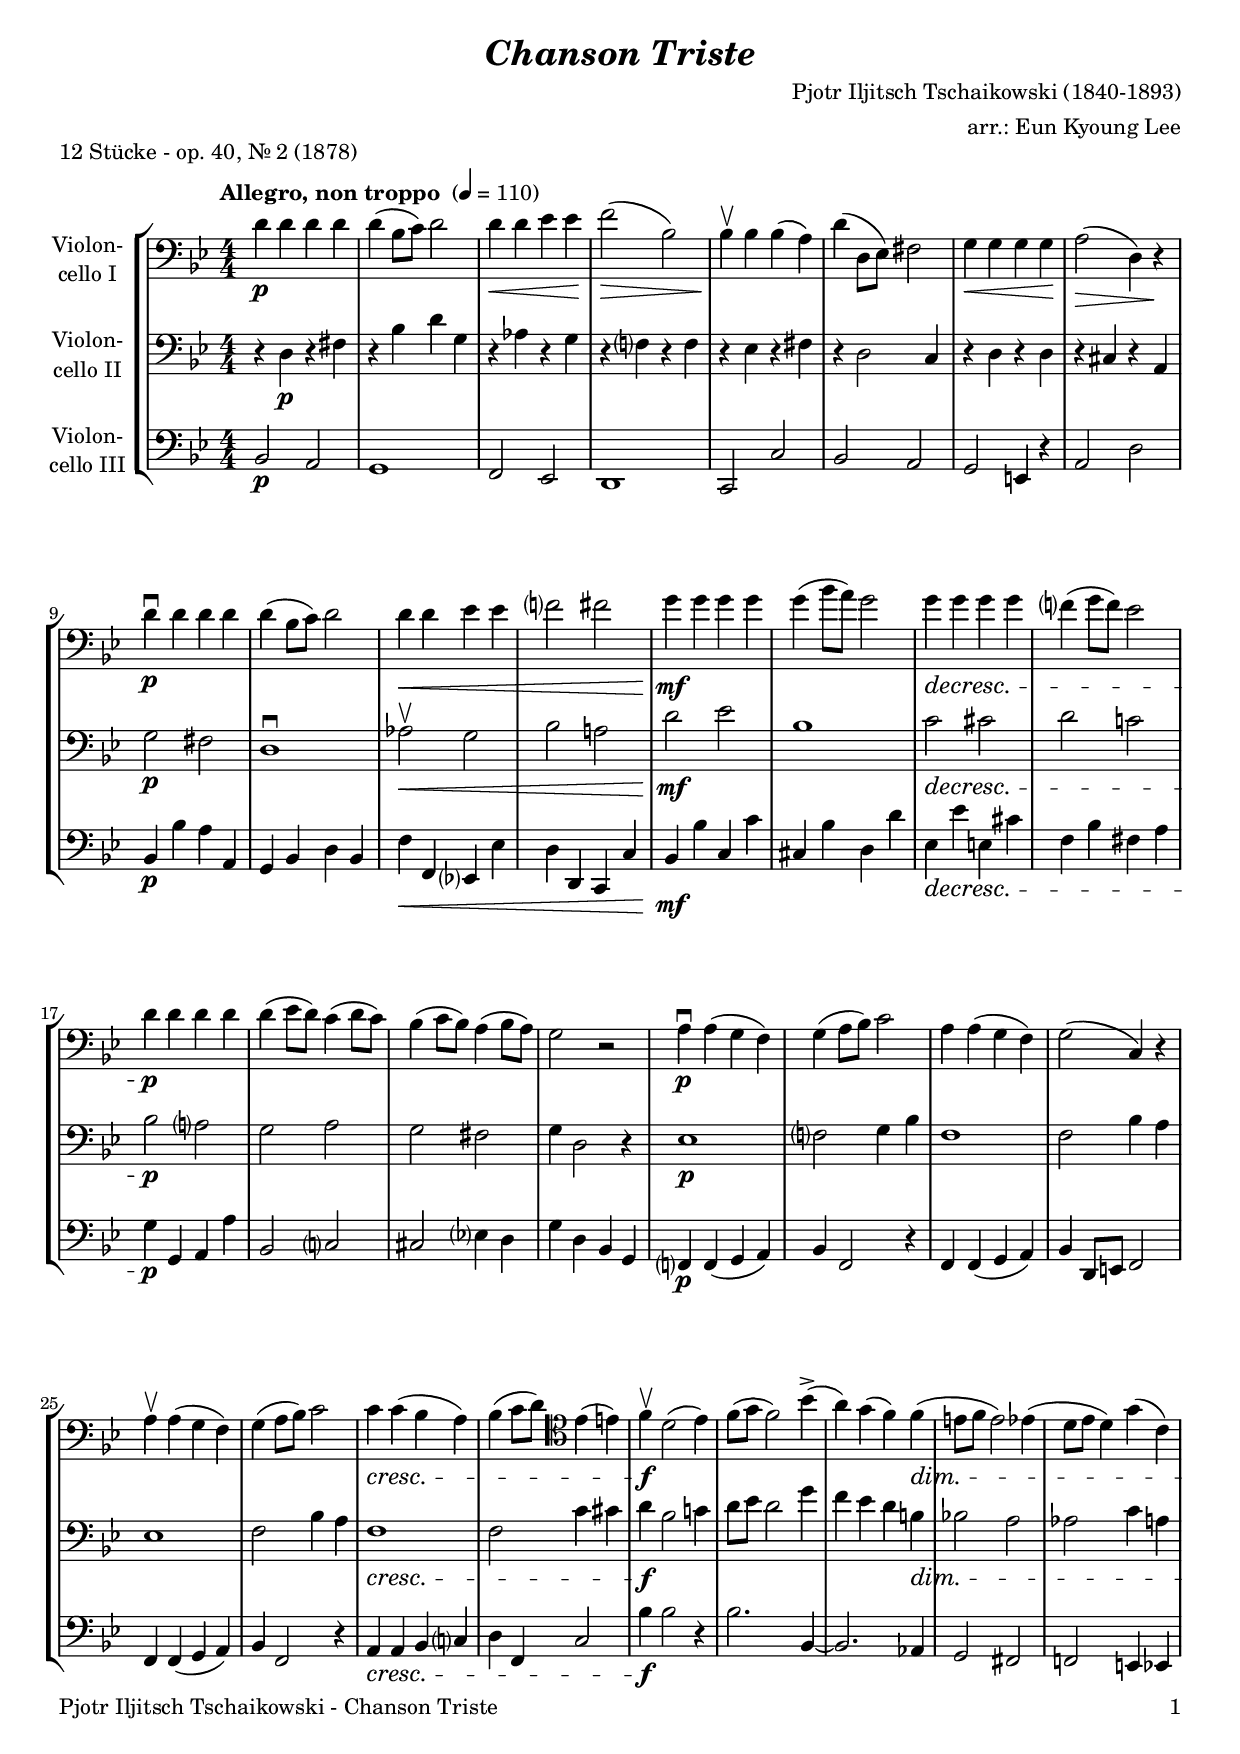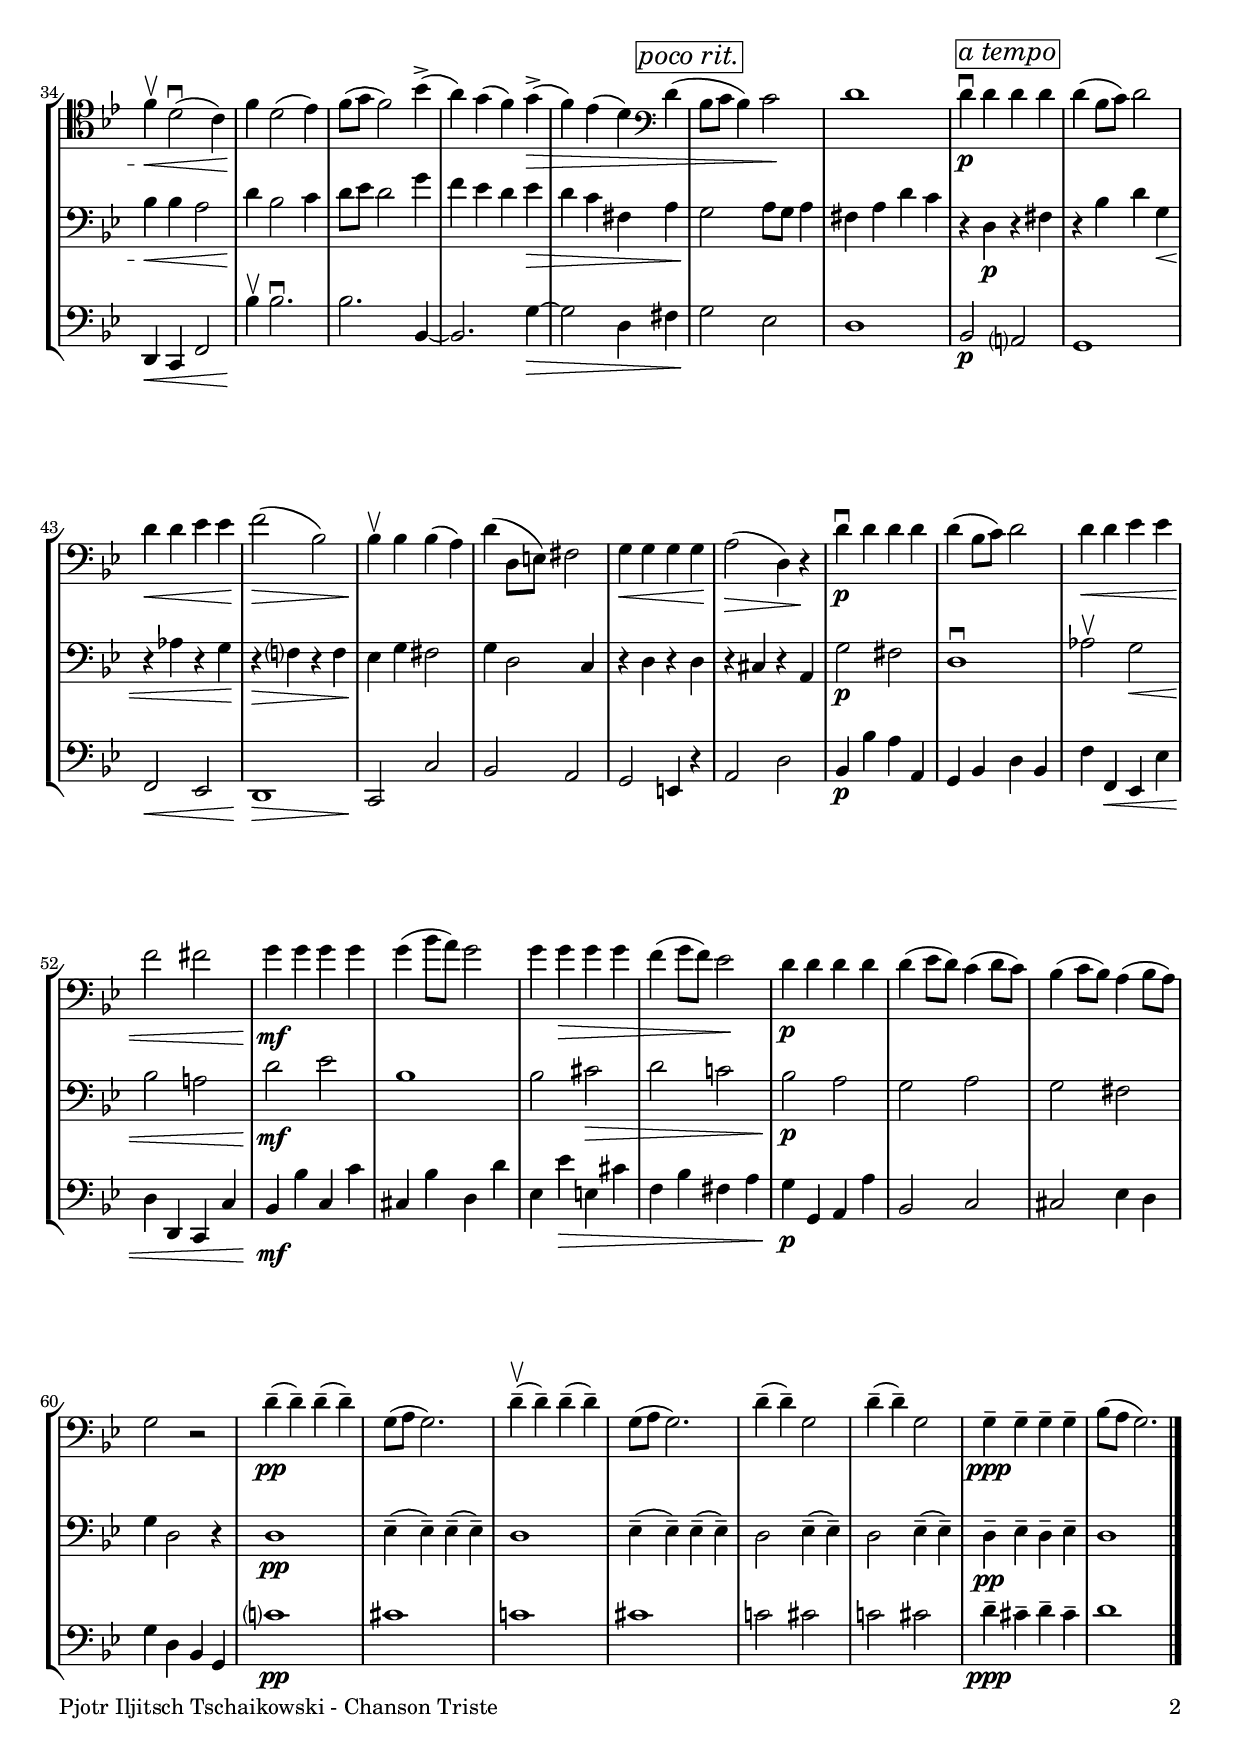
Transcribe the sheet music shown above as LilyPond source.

\version "2.18.2"
\include "deutsch.ly"
  
#(set-global-staff-size 19)

\header {
  title     = \markup \bold \italic "Chanson Triste"
  composer  = "Pjotr Iljitsch Tschaikowski (1840-1893)"
  arranger  = "arr.: Eun Kyoung Lee"
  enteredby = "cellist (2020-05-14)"
  piece     = "12 Stücke - op. 40, Nr. 2 (1878)"
}

voiceconsts = {
  \key g \minor
  \time 4/4
  \clef "bass"
  \numericTimeSignature
  \compressFullBarRests
  % Set default beaming for all staves
%  \set Timing.beamExceptions = #'()
%  \set Timing.baseMoment     = #(ly:make-moment 1 4)
%  \set Timing.beatStructure  = #'(1 1 1)
  \tempo "Allegro, non troppo " 4=110
}

micl = "clarinet"
mifl = "flute"
miob = "oboe"
mifh = "french horn"
misx = "tenor sax"
mist = "string ensemble 1"
miba = "cello"

atem = \mark \markup \box \italic "a tempo"
pori = \mark \markup \box \italic "poco rit."

va = \relative c' {
  \voiceconsts

  d4\p d d d
  d( b8 c) d2
  d4\< d es es\!
  f2(\> b,)
  b4\!\upbow b b( a)
  d( d,8 es) fis2
  g4\< g g g\!

  a2(\> d,4) r\!
  d'\downbow\p d d d
  d( b8 c) d2
  d4\< d es es
  f?2 fis
  g4\!\mf g g g
  g( b8 a) g2

  g4\decresc g g g
  f?( g8 f) es2
  d4\p d d d
  d( es8 d) c4( d8 c)
  b4( c8 b) a4( b8 a)
  g2 r
  a4\downbow\p a( g f)

  g( a8 b) c2
  a4 a( g f)
  g2( c,4) r
  a'\upbow a( g f)
  g( a8 b) c2
  c4\cresc c( b a)
  b( c8 d) \clef "tenor" es4( e)

  f\upbow\f d2( es4)
  f8( g f2) b4(->
  a) g( f) f(\dim
  e8 f e2) es4(
  d8 es d4) g( c,)
  f\upbow\< d2(\downbow c4)
  f\! d2( es4)

  f8( g f2) b4(->
  a) g( f) g(->\>
  f) es( d) \clef "bass" d( \pori
  b8 c b4) c2\!
  d1
  d4\downbow\p d \atem d d

  d( b8 c) d2
  d4\< d es es\!
  f2(\> b,)
  b4\upbow\! b b( a)
  d( d,8 e) fis2
  g4\< g g g\!
  a2(\> d,4) r\!

  d'\downbow\p d d d
  d( b8 c) d2
  d4\< d es es
  f2 fis
  g4\!\mf g g g
  g( b8 a) g2
  g4 g\> g g

  f( g8 f) es2\!
  d4\p d d d
  d( es8 d) c4( d8 c)
  b4( c8 b) a4( b8 a)
  g2 r
  d'4(--\pp d)-- d(-- d)--
  g,8( a g2.)

  d'4(--\upbow d)-- d(-- d)--
  g,8( a g2.)
  d'4(-- d)-- g,2
  d'4(-- d)-- g,2
  g4--\ppp g-- g-- g--
  b8( a g2.) \bar "|."
}

vb = \relative c {
  \voiceconsts

  r4 d\p r fis
  r b d g,
  r as r g
  r f? r f
  r es r fis
  r d2 c4
  r d r d

  r cis r a
  g'2\p fis
  d1\downbow
  as'2\upbow\< g
  b a!
  d\!\mf es
  b1

  c2\decresc cis
  d c!
  b\p a?
  g a
  g fis
  g4 d2 r4
  es1\p

  f?2 g4 b
  f1
  f2 b4 a
  es1
  f2 b4 a
  f1\cresc
  f2 c'4 cis

  d\f b2 c!4
  d8 es d2 g4
  f es d h\dim
  b!2 a
  as c4 a
  b\< b a2
  d4\! b2 c4

  d8 es d2 g4
  f es d es\>
  d c fis, a \pori
  g2\! a8 g a4
  fis a d c
  r d,\p \atem r fis

  r b d g,\<
  r as r g\!
  r\> f? r f
  es\! g fis2
  g4 d2 c4
  r d r d
  r cis r a

  g'2\p fis
  d1\downbow
  as'2\upbow g\<
  b a!
  d\!\mf es
  b1
  b2 cis\>

  d c!
  b\!\p a
  g a
  g fis
  g4 d2 r4
  d1\pp
  es4(-- es)-- es(-- es)--

  d1
  es4(-- es)-- es(-- es)--
  d2 es4(-- es)--
  d2 es4(-- es)--
  d--\pp es-- d-- es--
  d1 \bar "|."
}

vc = \relative c {
  \voiceconsts

  b2\p a
  g1
  f2 es
  d1
  c2 c'
  b a
  g e4 r

  a2 d
  b4\p b' a a,
  g b d b
  f'\< f, es? es'
  d d, c c'
  b\!\mf b' c, c'
  cis, b' d, d'

  es,\decresc es' e, cis'
  f, b fis a
  g\p g, a a'
  b,2 c?
  cis es?4 d
  g d b g
  f?\p f( g a)

  b f2 r4
  f f( g a)
  b d,8 e f2
  f4 f( g a)
  b f2 r4
  a\cresc a b c?
  d f, c'2

  b'4\f b2 r4
  b2. b,4~
  b2. as4
  g2 fis
  f! e4 es
  d\< c f2
  b'4\!\upbow b2.\downbow

  b b,4~
  b2. g'4~\>
  g2 d4 fis \pori
  g2\! es
  d1
  b2\p \atem a?

  g1
  f2\< es
  d1\!\>
  c2\! c'
  b a
  g e4 r
  a2 d

  b4\p b' a a,
  g b d b
  f' f,\< es es'
  d d, c c'
  b\!\mf b' c, c'
  cis, b' d, d'
  es, es'\> e, cis'

  f, b fis a
  g\!\p g, a a'
  b,2 c
  cis es4 d
  g d b g
  c'?1\pp
  cis

  c!
  cis
  c!2 cis
  c! cis
  d4--\ppp cis-- d-- cis--
  d1 \bar "|."
}


music = \new StaffGroup <<
      \new Staff {
	\set Staff.midiInstrument = \miba
	\set Staff.instrumentName = \markup \center-column { "Violon-" "cello I" }
	\transpose g g { \va }
      }

      \new Staff {
	\set Staff.midiInstrument = \miba
	\set Staff.instrumentName = \markup \center-column { "Violon-" "cello II" }
	\transpose g g { \vb }
      }

      \new Staff {
	\set Staff.midiInstrument = \miba
	\set Staff.instrumentName = \markup \center-column { "Violon-" "cello III" }
	\transpose g g { \vc }
      }
>>

\book {
   \paper {
    print-page-number = ##t
    print-first-page-number = ##t
    ragged-last-bottom = ##f
    oddHeaderMarkup = \markup \null
    evenHeaderMarkup = \markup \null
    oddFooterMarkup = \markup {
      \fill-line {
        \on-the-fly #print-page-number-check-first
        "Pjotr Iljitsch Tschaikowski - Chanson Triste" \fromproperty #'page:page-number-string
      }
    }
    evenFooterMarkup = \oddFooterMarkup
  } \score {
    \music
    \layout {}
  }

  \score {
    \unfoldRepeats \music

    \midi {
      \context {
        \Score
      }
    }
  }
}